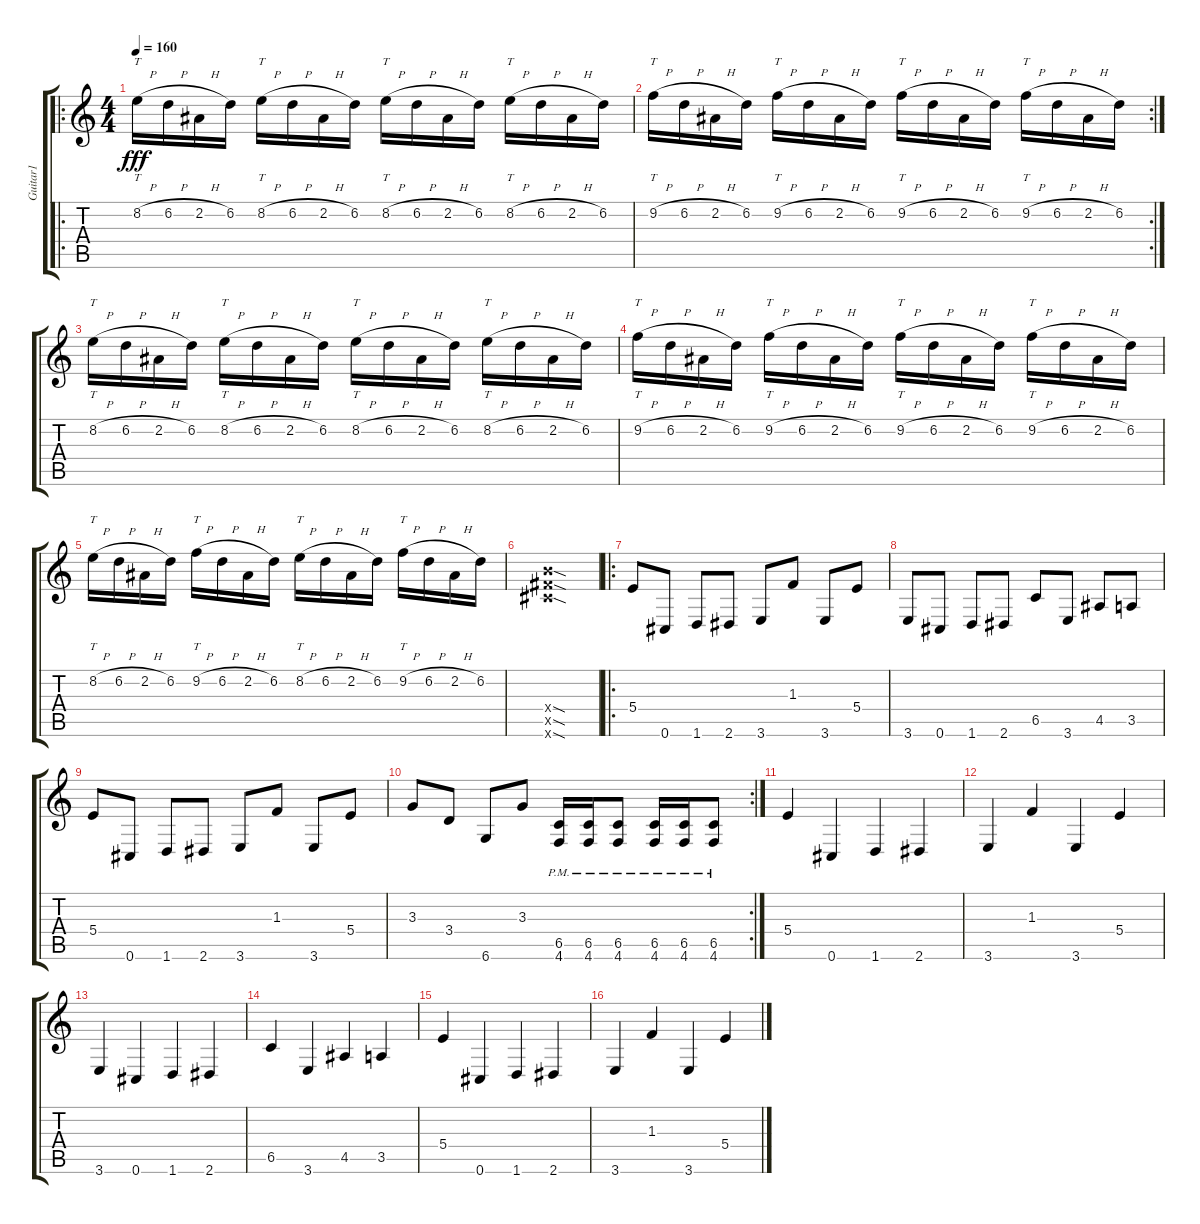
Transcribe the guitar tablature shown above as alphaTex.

\track ("Guitar1" "Guitar1") {instrument overdrivenguitar}
\staff {score tabs}
\tuning (Db4 Ab3 E3 B2 Gb2 Db2) {hide}
\ro
\ts (4 4)
\tempo 160
\clef g2
\ks c
8.2{h}.16{tt dy fff} 6.2{h}.16 2.2{h}.16 6.2.16 8.2{h}.16{tt} 6.2{h}.16 2.2{h}.16 6.2.16 8.2{h}.16{tt} 6.2{h}.16 2.2{h}.16 6.2.16 8.2{h}.16{tt} 6.2{h}.16 2.2{h}.16 6.2.16 |
\rc 2
9.2{h}.16{tt} 6.2{h}.16 2.2{h}.16 6.2.16 9.2{h}.16{tt} 6.2{h}.16 2.2{h}.16 6.2.16 9.2{h}.16{tt} 6.2{h}.16 2.2{h}.16 6.2.16 9.2{h}.16{tt} 6.2{h}.16 2.2{h}.16 6.2.16 |
8.2{h}.16{tt} 6.2{h}.16 2.2{h}.16 6.2.16 8.2{h}.16{tt} 6.2{h}.16 2.2{h}.16 6.2.16 8.2{h}.16{tt} 6.2{h}.16 2.2{h}.16 6.2.16 8.2{h}.16{tt} 6.2{h}.16 2.2{h}.16 6.2.16 |
9.2{h}.16{tt} 6.2{h}.16 2.2{h}.16 6.2.16 9.2{h}.16{tt} 6.2{h}.16 2.2{h}.16 6.2.16 9.2{h}.16{tt} 6.2{h}.16 2.2{h}.16 6.2.16 9.2{h}.16{tt} 6.2{h}.16 2.2{h}.16 6.2.16 |
8.2{h}.16{tt} 6.2{h}.16 2.2{h}.16 6.2.16 9.2{h}.16{tt} 6.2{h}.16 2.2{h}.16 6.2.16 8.2{h}.16{tt} 6.2{h}.16 2.2{h}.16 6.2.16 9.2{h}.16{tt} 6.2{h}.16 2.2{h}.16 6.2.16 |
(12.4{sod x} 12.5{sod x} 12.6{sod x}).1 |
\ro
5.4.8 0.6.8 1.6.8 2.6.8 3.6.8 1.3.8 3.6.8 5.4.8 |
3.6.8 0.6.8 1.6.8 2.6.8 6.5.8 3.6.8 4.5.8 3.5.8 |
5.4.8 0.6.8 1.6.8 2.6.8 3.6.8 1.3.8 3.6.8 5.4.8 |
\rc 2
3.3.8 3.4.8 6.6.8 3.3.8 (6.5{pm} 4.6{pm}).16 (6.5{pm} 4.6{pm}).16 (6.5{pm} 4.6{pm}).8 (6.5{pm} 4.6{pm}).16 (6.5{pm} 4.6{pm}).16 (6.5{pm} 4.6{pm}).8 |
5.4.4 0.6.4 1.6.4 2.6.4 |
3.6.4 1.3.4 3.6.4 5.4.4 |
3.6.4 0.6.4 1.6.4 2.6.4 |
6.5.4 3.6.4 4.5.4 3.5.4 |
5.4.4 0.6.4 1.6.4 2.6.4 |
3.6.4 1.3.4 3.6.4 5.4.4
